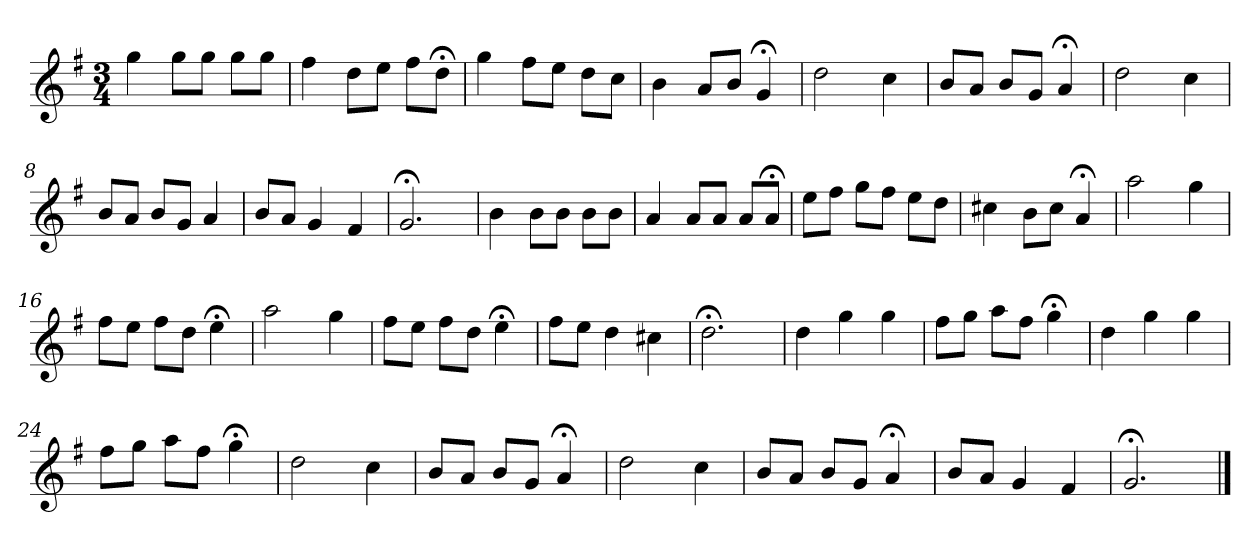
**kern
*part1
*staff1
*k[f#]
*G:
*M3/4
*MM120
=1
4gg
8ggL
8ggJ
8ggL
8ggJ
=2
4ff#
8ddL
8eeJ
8ff#L
8dd;<J
=3
4gg
8ff#L
8eeJ
8ddL
8ccJ
=4
4b
8aL
8bJ
4g;<
=5
2dd
4cc
=6
8bL
8aJ
8bL
8gJ
4a;<
=7
2dd
4cc
=8
8bL
8aJ
8bL
8gJ
4a
=9
8bL
8aJ
4g
4f#
=10
2.g;<
=11
4b
8bL
8bJ
8bL
8bJ
=12
4a
8aL
8aJ
8aL
8a;<J
=13
8eeL
8ff#J
8ggL
8ff#J
8eeL
8ddJ
=14
4cc#X
8bL
8cc#J
4a;<
=15
2aa
4gg
=16
8ff#L
8eeJ
8ff#L
8ddJ
4ee;<
=17
2aa
4gg
=18
8ff#L
8eeJ
8ff#L
8ddJ
4ee;<;
=19
8ff#L
8eeJ
4dd
4cc#X
=20
2.dd;<
=21
4dd
4gg
4gg
=22
8ff#L
8ggJ
8aaL
8ff#J
4gg;<
=23
4dd
4gg
4gg
=24
8ff#L
8ggJ
8aaL
8ff#J
4gg;<;
=25
2dd
4cc
=26
8bL
8aJ
8bL
8gJ
4a;<
=27
2dd
4cc
=28
8bL
8aJ
8bL
8gJ
4a;<
=29
8bL
8aJ
4g
4f#
=30
2.g;<
==
*-
